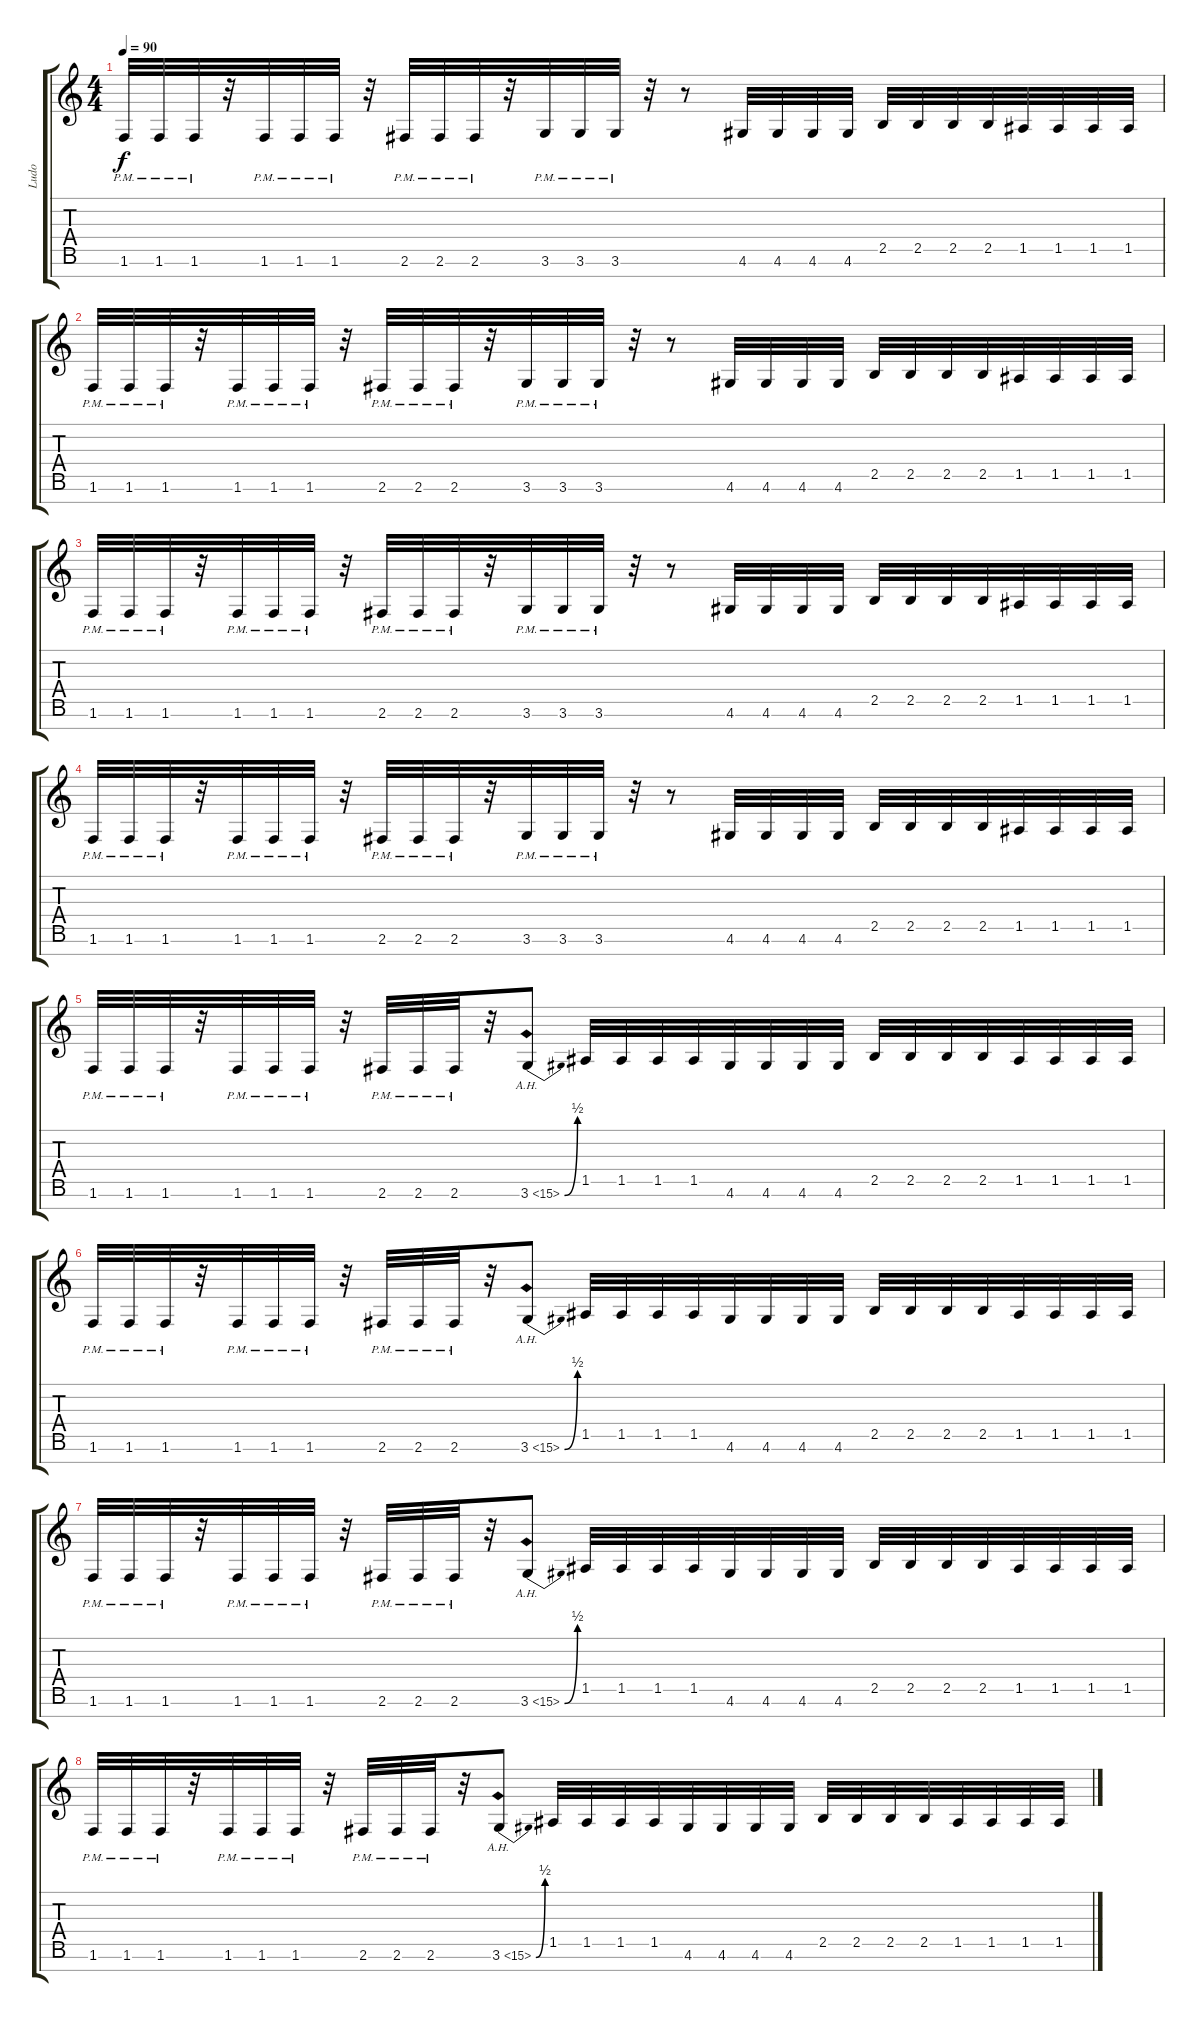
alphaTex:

\track ("Ludo" "Ludo") {instrument electricguitarjazz}
\staff {score tabs}
\tuning (E4 B3 G3 D3 A2 E2 B1) {hide}
\ts (4 4)
\tempo 90
\clef g2
\ks c
1.6{pm}.32{dy f instrument distortionguitar} 1.6{pm}.32 1.6{pm}.32 r.32 1.6{pm}.32 1.6{pm}.32 1.6{pm}.32 r.32 2.6{pm}.32 2.6{pm}.32 2.6{pm}.32 r.32 3.6{pm}.32 3.6{pm}.32 3.6{pm}.32 r.32 r.8 4.6.32 4.6.32 4.6.32 4.6.32 2.5.32 2.5.32 2.5.32 2.5.32 1.5.32 1.5.32 1.5.32 1.5.32 |
1.6{pm}.32{instrument distortionguitar} 1.6{pm}.32 1.6{pm}.32 r.32 1.6{pm}.32 1.6{pm}.32 1.6{pm}.32 r.32 2.6{pm}.32 2.6{pm}.32 2.6{pm}.32 r.32 3.6{pm}.32 3.6{pm}.32 3.6{pm}.32 r.32 r.8 4.6.32 4.6.32 4.6.32 4.6.32 2.5.32 2.5.32 2.5.32 2.5.32 1.5.32 1.5.32 1.5.32 1.5.32 |
1.6{pm}.32{instrument distortionguitar} 1.6{pm}.32 1.6{pm}.32 r.32 1.6{pm}.32 1.6{pm}.32 1.6{pm}.32 r.32 2.6{pm}.32 2.6{pm}.32 2.6{pm}.32 r.32 3.6{pm}.32 3.6{pm}.32 3.6{pm}.32 r.32 r.8 4.6.32 4.6.32 4.6.32 4.6.32 2.5.32 2.5.32 2.5.32 2.5.32 1.5.32 1.5.32 1.5.32 1.5.32 |
1.6{pm}.32{instrument distortionguitar} 1.6{pm}.32 1.6{pm}.32 r.32 1.6{pm}.32 1.6{pm}.32 1.6{pm}.32 r.32 2.6{pm}.32 2.6{pm}.32 2.6{pm}.32 r.32 3.6{pm}.32 3.6{pm}.32 3.6{pm}.32 r.32 r.8 4.6.32 4.6.32 4.6.32 4.6.32 2.5.32 2.5.32 2.5.32 2.5.32 1.5.32 1.5.32 1.5.32 1.5.32 |
1.6{pm}.32{instrument distortionguitar} 1.6{pm}.32 1.6{pm}.32 r.32 1.6{pm}.32 1.6{pm}.32 1.6{pm}.32 r.32 2.6{pm}.32 2.6{pm}.32 2.6{pm}.32 r.32 3.6{be (bend 0 0 60 2) ah 12}.8 1.5.32 1.5.32 1.5.32 1.5.32 4.6.32 4.6.32 4.6.32 4.6.32 2.5.32 2.5.32 2.5.32 2.5.32 1.5.32 1.5.32 1.5.32 1.5.32 |
1.6{pm}.32{instrument distortionguitar} 1.6{pm}.32 1.6{pm}.32 r.32 1.6{pm}.32 1.6{pm}.32 1.6{pm}.32 r.32 2.6{pm}.32 2.6{pm}.32 2.6{pm}.32 r.32 3.6{be (bend 0 0 60 2) ah 12}.8 1.5.32 1.5.32 1.5.32 1.5.32 4.6.32 4.6.32 4.6.32 4.6.32 2.5.32 2.5.32 2.5.32 2.5.32 1.5.32 1.5.32 1.5.32 1.5.32 |
1.6{pm}.32{instrument distortionguitar} 1.6{pm}.32 1.6{pm}.32 r.32 1.6{pm}.32 1.6{pm}.32 1.6{pm}.32 r.32 2.6{pm}.32 2.6{pm}.32 2.6{pm}.32 r.32 3.6{be (bend 0 0 60 2) ah 12}.8 1.5.32 1.5.32 1.5.32 1.5.32 4.6.32 4.6.32 4.6.32 4.6.32 2.5.32 2.5.32 2.5.32 2.5.32 1.5.32 1.5.32 1.5.32 1.5.32 |
1.6{pm}.32{instrument distortionguitar} 1.6{pm}.32 1.6{pm}.32 r.32 1.6{pm}.32 1.6{pm}.32 1.6{pm}.32 r.32 2.6{pm}.32 2.6{pm}.32 2.6{pm}.32 r.32 3.6{be (bend 0 0 60 2) ah 12}.8 1.5.32 1.5.32 1.5.32 1.5.32 4.6.32 4.6.32 4.6.32 4.6.32 2.5.32 2.5.32 2.5.32 2.5.32 1.5.32 1.5.32 1.5.32 1.5.32
